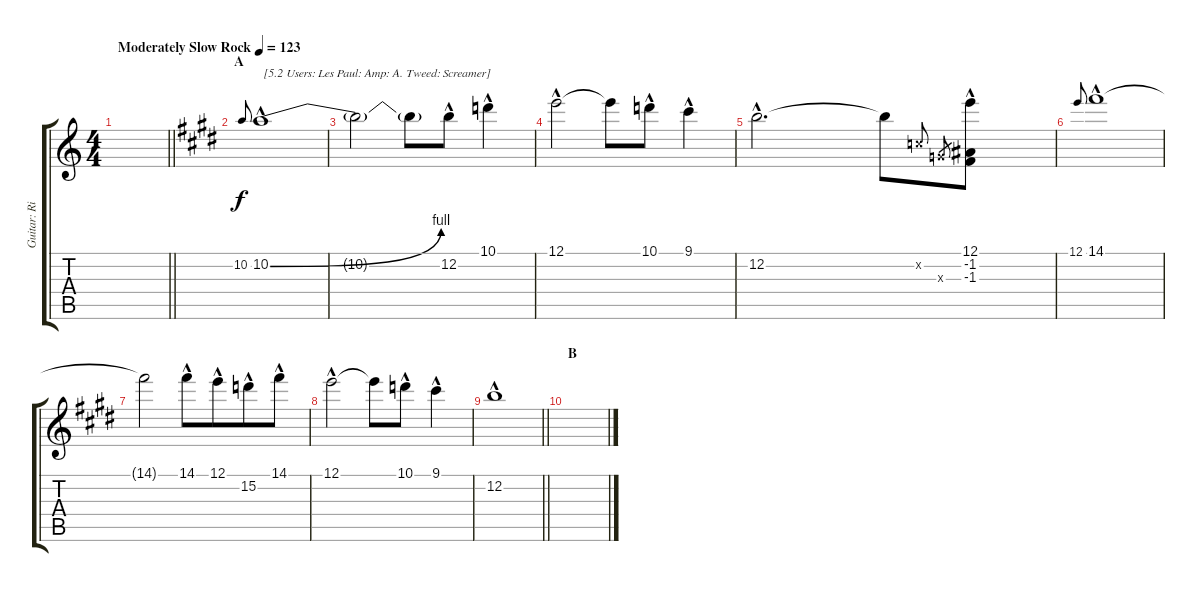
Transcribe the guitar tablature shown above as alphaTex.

\track ("Guitar: Rik" "Guitar: Ri") {instrument overdrivenguitar}
\staff {score tabs}
\tuning (E4 B3 G3 D3 A2 E2) {hide}
\ts (4 4)
\tempo (123 "Moderately Slow Rock")
\clef g2
\barLineRight lightlight
\ks c
|
\section ("" "A")
\ks e
10.2.8{gr onbeat} 10.2{be (bend 0 0 60 4) hac}.1{txt " [5.2 Users: Les Paul: Amp: A. Tweed: Screamer]"} |
10.2{t}.2 10.2{t}.8 12.2{hac}.8 10.1{hac}.4 |
12.1{hac}.2{beam merge} 12.1{t}.8 10.1{hac}.8 9.1{hac}.4 |
12.2{hac}.2{d} 12.2{t}.8 1.2{x}.16{gr onbeat} 0.3{x}.16{gr} (12.1{hac} -1.2 -1.3).8 |
12.1.8{gr onbeat} 14.1{hac}.1 |
14.1{t}.2 14.1{hac}.8 12.1{hac}.8{beam merge} 15.2{hac}.8 14.1{hac}.8 |
12.1{hac}.2 12.1{t}.8 10.1{hac}.8 9.1{hac}.4 |
\barLineRight lightlight
12.2{hac}.1 |
\section ("" "B")
